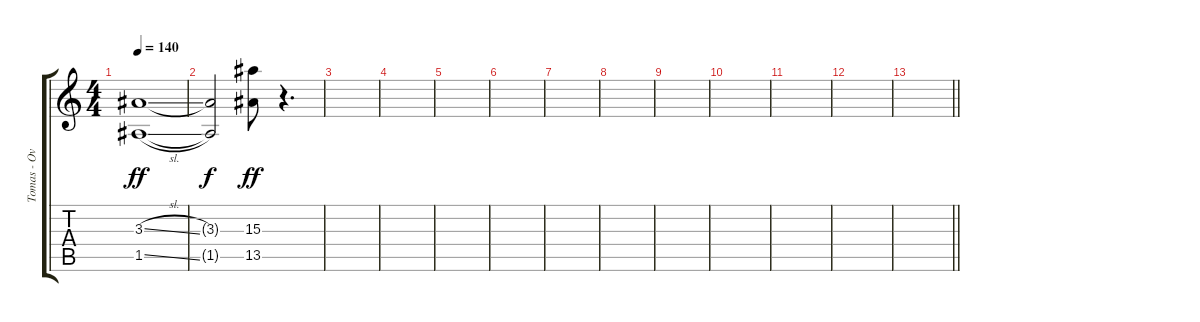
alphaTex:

\track ("Tomas - Overdub Guitar" "Tomas - Ov") {instrument acousticguitarsteel}
\staff {score tabs}
\tuning (E4 B3 G3 D3 A2 E2) {hide}
\ts (4 4)
\tempo 140
\clef g2
\ks c
(3.3{sl} 1.5{sl}).1{dy ff} |
(3.3{t} 1.5{t}).2{dy f} (15.3 13.5).8{dy ff} r.4{d} |
|
|
|
|
|
|
|
|
|
|
\barLineRight lightlight
